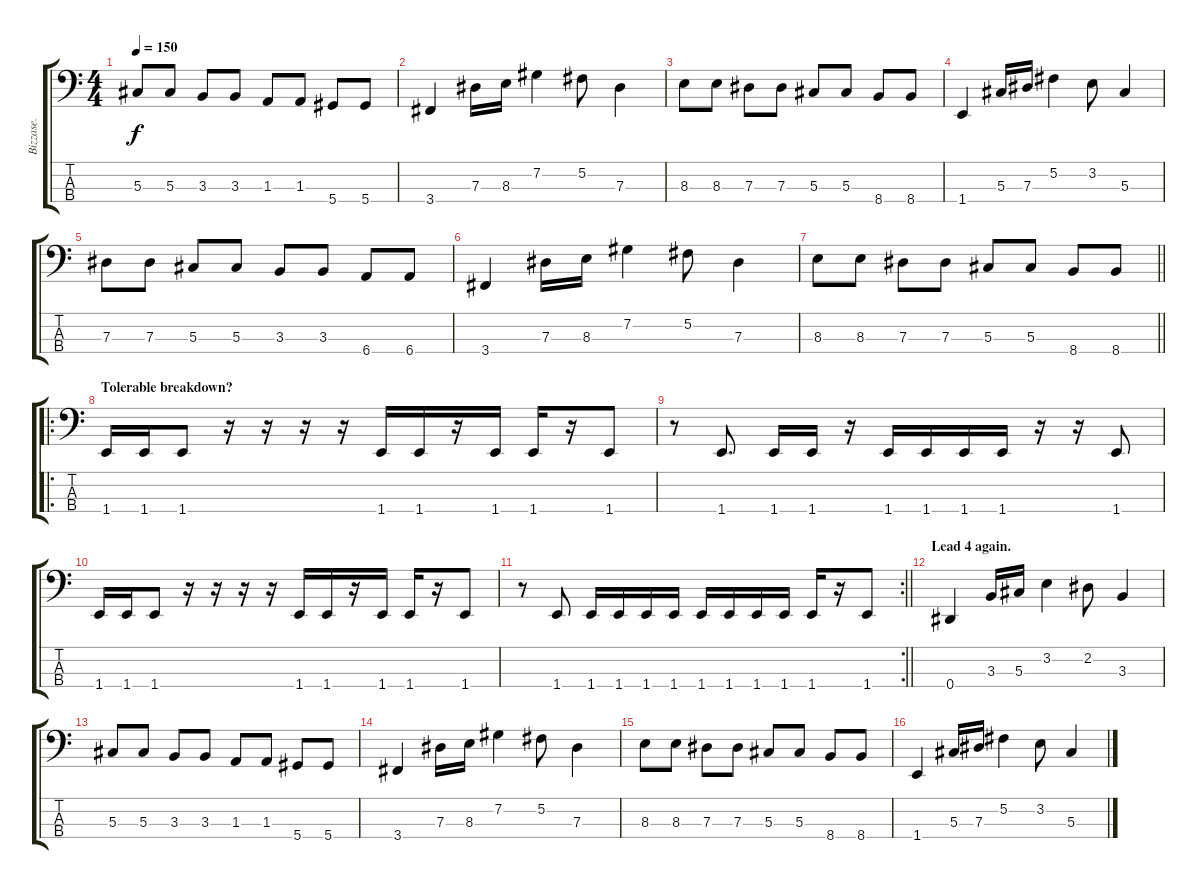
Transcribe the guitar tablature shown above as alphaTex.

\track ("Bizzase." "Bizzase.") {instrument electricbasspick}
\staff {score tabs}
\tuning (Gb2 Db2 Ab1 Eb1) {hide}
\ts (4 4)
\tempo 150
\clef f4
\ks c
5.3.8{dy f} 5.3.8 3.3.8 3.3.8 1.3.8 1.3.8 5.4.8 5.4.8 |
3.4.4 7.3.16 8.3.16 7.2.4 5.2.8 7.3.4 |
8.3.8 8.3.8 7.3.8 7.3.8 5.3.8 5.3.8 8.4.8 8.4.8 |
1.4.4 5.3.16 7.3.16 5.2.4 3.2.8 5.3.4 |
7.3.8 7.3.8 5.3.8 5.3.8 3.3.8 3.3.8 6.4.8 6.4.8 |
3.4.4 7.3.16 8.3.16 7.2.4 5.2.8 7.3.4 |
\barLineRight lightlight
8.3.8 8.3.8 7.3.8 7.3.8 5.3.8 5.3.8 8.4.8 8.4.8 |
\ro
\section ("" "Tolerable breakdown?")
1.4.16 1.4.16 1.4.8 r.16 r.16 r.16 r.16 1.4.16 1.4.16 r.16 1.4.16 1.4.16 r.16 1.4.8 |
r.8 1.4.8{d} 1.4.16 1.4.16 r.16 1.4.16 1.4.16 1.4.16 1.4.16 r.16 r.16 1.4.8 |
1.4.16 1.4.16 1.4.8 r.16 r.16 r.16 r.16 1.4.16 1.4.16 r.16 1.4.16 1.4.16 r.16 1.4.8 |
\rc 2
\barLineRight lightlight
r.8 1.4.8 1.4.16 1.4.16 1.4.16 1.4.16 1.4.16 1.4.16 1.4.16 1.4.16 1.4.16 r.16 1.4.8 |
\section ("" "Lead 4 again.")
0.4.4 3.3.16 5.3.16 3.2.4 2.2.8 3.3.4 |
5.3.8 5.3.8 3.3.8 3.3.8 1.3.8 1.3.8 5.4.8 5.4.8 |
3.4.4 7.3.16 8.3.16 7.2.4 5.2.8 7.3.4 |
8.3.8 8.3.8 7.3.8 7.3.8 5.3.8 5.3.8 8.4.8 8.4.8 |
1.4.4 5.3.16 7.3.16 5.2.4 3.2.8 5.3.4
